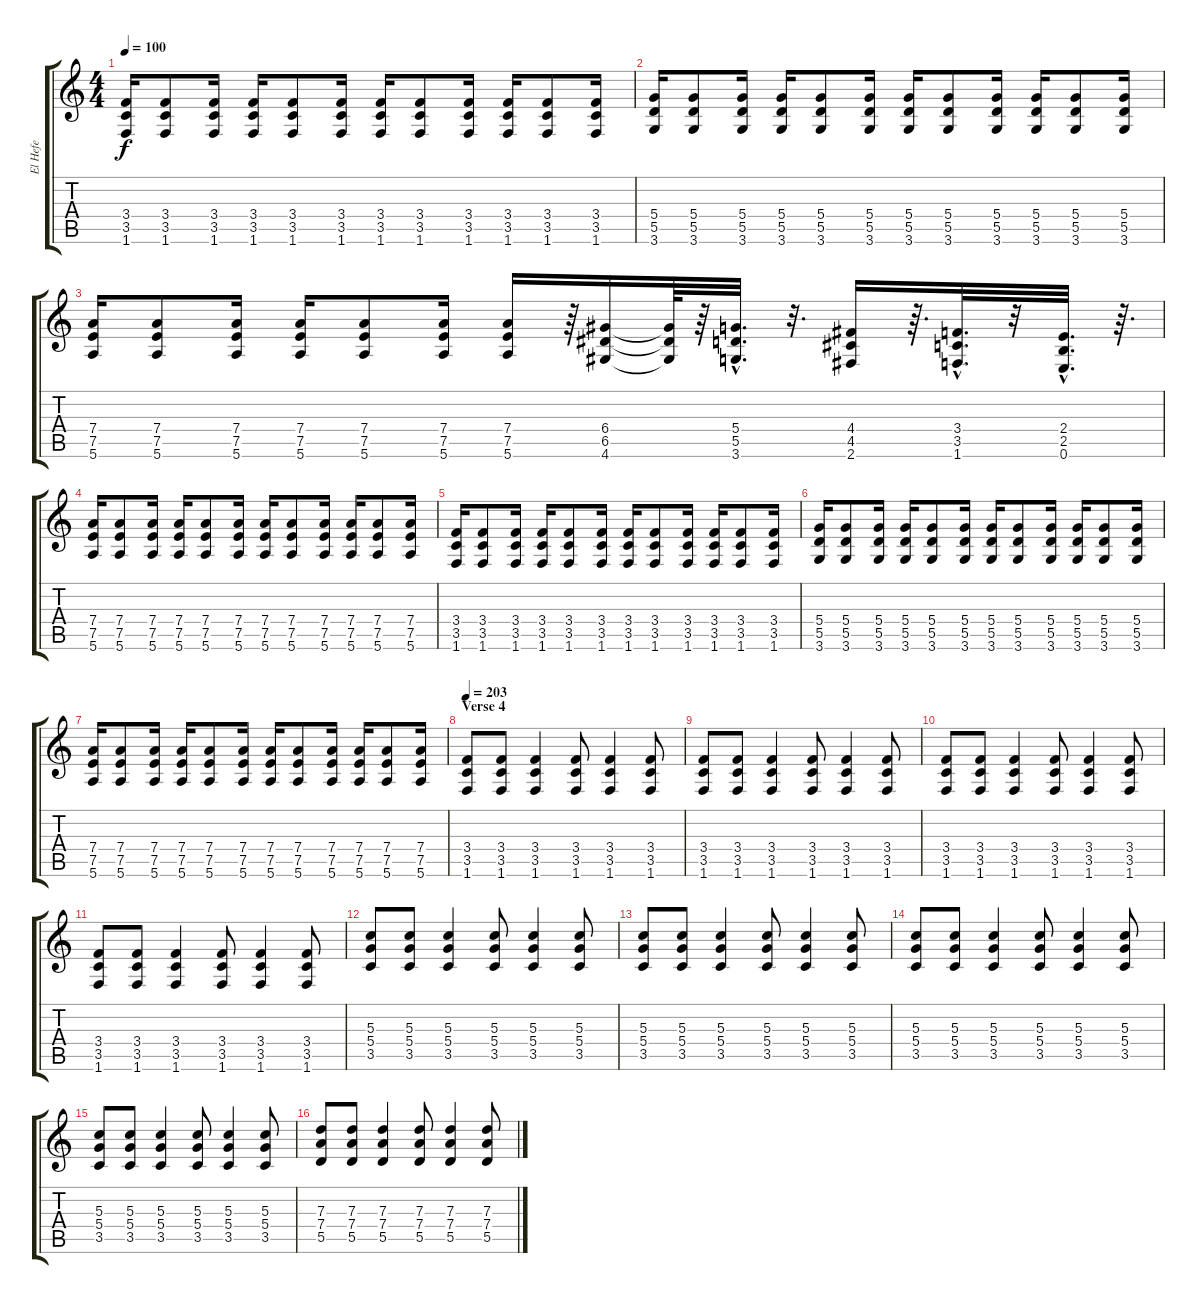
\track ("El Hefe" "El Hefe") {instrument overdrivenguitar}
\staff {score tabs}
\tuning (E4 B3 G3 D3 A2 E2) {hide}
\ts (4 4)
\tempo 100
\clef g2
\ks c
(3.4 3.5 1.6).16{dy f} (3.4 3.5 1.6).8 (3.4 3.5 1.6).16 (3.4 3.5 1.6).16 (3.4 3.5 1.6).8 (3.4 3.5 1.6).16 (3.4 3.5 1.6).16 (3.4 3.5 1.6).8 (3.4 3.5 1.6).16 (3.4 3.5 1.6).16 (3.4 3.5 1.6).8 (3.4 3.5 1.6).16 |
(5.4 5.5 3.6).16 (5.4 5.5 3.6).8 (5.4 5.5 3.6).16 (5.4 5.5 3.6).16 (5.4 5.5 3.6).8 (5.4 5.5 3.6).16 (5.4 5.5 3.6).16 (5.4 5.5 3.6).8 (5.4 5.5 3.6).16 (5.4 5.5 3.6).16 (5.4 5.5 3.6).8 (5.4 5.5 3.6).16 |
(7.4 7.5 5.6).16 (7.4 7.5 5.6).8 (7.4 7.5 5.6).16 (7.4 7.5 5.6).16 (7.4 7.5 5.6).8 (7.4 7.5 5.6).16 (7.4 7.5 5.6).16 r.64 (6.4 6.5 4.6).16 (6.4{t} 6.5{t} 4.6{t}).64 r.64 (5.4{hac} 5.5{hac} 3.6{hac}).32{d} r.32{d} (4.4 4.5 2.6).16 r.64{d} (3.4{hac} 3.5{hac} 1.6{hac}).32{d} r.32 (2.4{hac} 2.5{hac} 0.6{hac}).32{d} r.64{d} |
(7.4 7.5 5.6).16 (7.4 7.5 5.6).8 (7.4 7.5 5.6).16 (7.4 7.5 5.6).16 (7.4 7.5 5.6).8 (7.4 7.5 5.6).16 (7.4 7.5 5.6).16 (7.4 7.5 5.6).8 (7.4 7.5 5.6).16 (7.4 7.5 5.6).16 (7.4 7.5 5.6).8 (7.4 7.5 5.6).16 |
(3.4 3.5 1.6).16 (3.4 3.5 1.6).8 (3.4 3.5 1.6).16 (3.4 3.5 1.6).16 (3.4 3.5 1.6).8 (3.4 3.5 1.6).16 (3.4 3.5 1.6).16 (3.4 3.5 1.6).8 (3.4 3.5 1.6).16 (3.4 3.5 1.6).16 (3.4 3.5 1.6).8 (3.4 3.5 1.6).16 |
(5.4 5.5 3.6).16 (5.4 5.5 3.6).8 (5.4 5.5 3.6).16 (5.4 5.5 3.6).16 (5.4 5.5 3.6).8 (5.4 5.5 3.6).16 (5.4 5.5 3.6).16 (5.4 5.5 3.6).8 (5.4 5.5 3.6).16 (5.4 5.5 3.6).16 (5.4 5.5 3.6).8 (5.4 5.5 3.6).16 |
(7.4 7.5 5.6).16 (7.4 7.5 5.6).8 (7.4 7.5 5.6).16 (7.4 7.5 5.6).16 (7.4 7.5 5.6).8 (7.4 7.5 5.6).16 (7.4 7.5 5.6).16 (7.4 7.5 5.6).8 (7.4 7.5 5.6).16 (7.4 7.5 5.6).16 (7.4 7.5 5.6).8 (7.4 7.5 5.6).16 |
\section ("" "Verse 4")
\tempo 203
(3.4 3.5 1.6).8 (3.4 3.5 1.6).8 (3.4 3.5 1.6).4 (3.4 3.5 1.6).8 (3.4 3.5 1.6).4 (3.4 3.5 1.6).8 |
(3.4 3.5 1.6).8 (3.4 3.5 1.6).8 (3.4 3.5 1.6).4 (3.4 3.5 1.6).8 (3.4 3.5 1.6).4 (3.4 3.5 1.6).8 |
(3.4 3.5 1.6).8 (3.4 3.5 1.6).8 (3.4 3.5 1.6).4 (3.4 3.5 1.6).8 (3.4 3.5 1.6).4 (3.4 3.5 1.6).8 |
(3.4 3.5 1.6).8 (3.4 3.5 1.6).8 (3.4 3.5 1.6).4 (3.4 3.5 1.6).8 (3.4 3.5 1.6).4 (3.4 3.5 1.6).8 |
(5.3 5.4 3.5).8 (5.3 5.4 3.5).8 (5.3 5.4 3.5).4 (5.3 5.4 3.5).8 (5.3 5.4 3.5).4 (5.3 5.4 3.5).8 |
(5.3 5.4 3.5).8 (5.3 5.4 3.5).8 (5.3 5.4 3.5).4 (5.3 5.4 3.5).8 (5.3 5.4 3.5).4 (5.3 5.4 3.5).8 |
(5.3 5.4 3.5).8 (5.3 5.4 3.5).8 (5.3 5.4 3.5).4 (5.3 5.4 3.5).8 (5.3 5.4 3.5).4 (5.3 5.4 3.5).8 |
(5.3 5.4 3.5).8 (5.3 5.4 3.5).8 (5.3 5.4 3.5).4 (5.3 5.4 3.5).8 (5.3 5.4 3.5).4 (5.3 5.4 3.5).8 |
(7.3 7.4 5.5).8 (7.3 7.4 5.5).8 (7.3 7.4 5.5).4 (7.3 7.4 5.5).8 (7.3 7.4 5.5).4 (7.3 7.4 5.5).8
